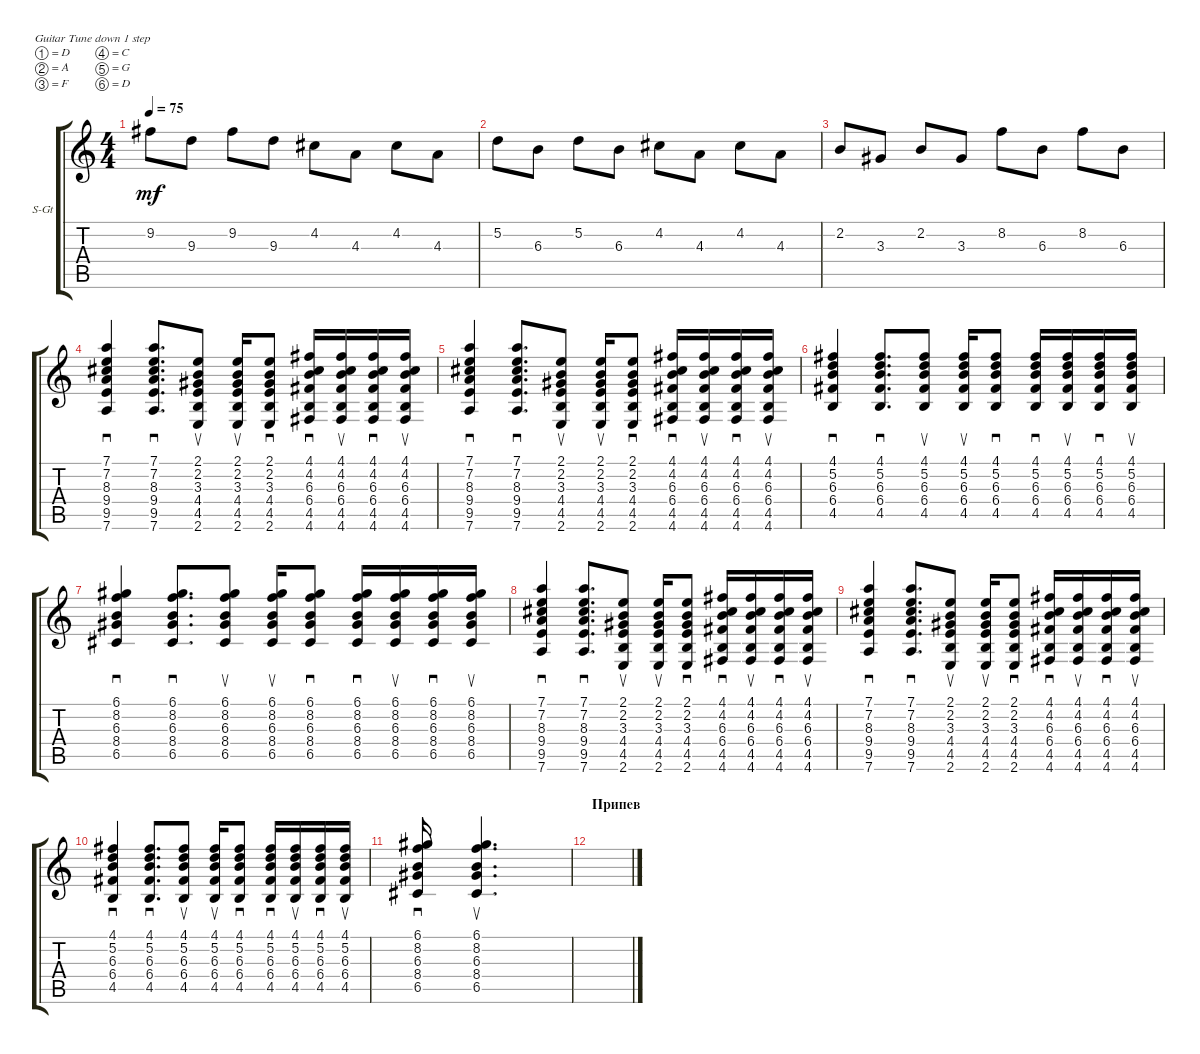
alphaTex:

\defaultSystemsLayout 4
\bracketExtendMode groupsimilarinstruments
\firstSystemTrackNameOrientation horizontal
\otherSystemsTrackNameOrientation horizontal
\track ("Гитара 2" "S-Gt") {instrument acousticguitarsteel}
\staff {score tabs}
\tuning (D4 A3 F3 C3 G2 D2)
\ts (4 4)
\tempo 75
\clef g2
\scale
0.333333
\ks c
9.2.8{dy mf} 9.3.8 9.2.8 9.3.8 4.2.8 4.3.8 4.2.8 4.3.8 |
\scale
0.333333 5.2.8 6.3.8 5.2.8 6.3.8 4.2.8 4.3.8 4.2.8 4.3.8 |
\scale
0.333333 2.2.8 3.3.8 2.2.8 3.3.8 8.2.8 6.3.8 8.2.8 6.3.8 |
\scale
0.333333 (7.6 9.5 9.4 8.3 7.2 7.1).4{sd} (7.6 9.5 9.4 8.3 7.2 7.1).8{d sd} (2.6 4.5 4.4 3.3 2.2 2.1).8{su} (2.6 4.5 4.4 3.3 2.2 2.1).16{su} (2.6 4.5 4.4 3.3 2.2 2.1).8{sd} (4.6 4.5 6.4 6.3 4.2 4.1).16{sd} (4.6 4.5 6.4 6.3 4.2 4.1).16{su} (4.6 4.5 6.4 6.3 4.2 4.1).16{sd} (4.6 4.5 6.4 6.3 4.2 4.1).16{su} |
\scale
0.333333 (7.6 9.5 9.4 8.3 7.2 7.1).4{sd} (7.6 9.5 9.4 8.3 7.2 7.1).8{d sd} (2.6 4.5 4.4 3.3 2.2 2.1).8{su} (2.6 4.5 4.4 3.3 2.2 2.1).16{su} (2.6 4.5 4.4 3.3 2.2 2.1).8{sd} (4.6 4.5 6.4 6.3 4.2 4.1).16{sd} (4.6 4.5 6.4 6.3 4.2 4.1).16{su} (4.6 4.5 6.4 6.3 4.2 4.1).16{sd} (4.6 4.5 6.4 6.3 4.2 4.1).16{su} |
\scale
0.333333 (4.5 6.4 6.3 5.2 4.1).4{sd} (4.5 6.4 6.3 5.2 4.1).8{d sd} (4.5 6.4 6.3 5.2 4.1).8{su} (4.5 6.4 6.3 5.2 4.1).16{su} (4.5 6.4 6.3 5.2 4.1).8{sd} (4.5 6.4 6.3 5.2 4.1).16{sd} (4.5 6.4 6.3 5.2 4.1).16{su} (4.5 6.4 6.3 5.2 4.1).16{sd} (4.5 6.4 6.3 5.2 4.1).16{su} |
\scale
0.333333 (6.5 8.4 6.3 8.2 6.1).4{sd} (6.5 8.4 6.3 8.2 6.1).8{d sd} (6.5 8.4 6.3 8.2 6.1).8{su} (6.5 8.4 6.3 8.2 6.1).16{su} (6.5 8.4 6.3 8.2 6.1).8{sd} (6.5 8.4 6.3 8.2 6.1).16{sd} (6.5 8.4 6.3 8.2 6.1).16{su} (6.5 8.4 6.3 8.2 6.1).16{sd} (6.5 8.4 6.3 8.2 6.1).16{su} |
\scale
0.333333 (7.6 9.5 9.4 8.3 7.2 7.1).4{sd} (7.6 9.5 9.4 8.3 7.2 7.1).8{d sd} (2.6 4.5 4.4 3.3 2.2 2.1).8{su} (2.6 4.5 4.4 3.3 2.2 2.1).16{su} (2.6 4.5 4.4 3.3 2.2 2.1).8{sd} (4.6 4.5 6.4 6.3 4.2 4.1).16{sd} (4.6 4.5 6.4 6.3 4.2 4.1).16{su} (4.6 4.5 6.4 6.3 4.2 4.1).16{sd} (4.6 4.5 6.4 6.3 4.2 4.1).16{su} |
\scale
0.333333 (7.6 9.5 9.4 8.3 7.2 7.1).4{sd} (7.6 9.5 9.4 8.3 7.2 7.1).8{d sd} (2.6 4.5 4.4 3.3 2.2 2.1).8{su} (2.6 4.5 4.4 3.3 2.2 2.1).16{su} (2.6 4.5 4.4 3.3 2.2 2.1).8{sd} (4.6 4.5 6.4 6.3 4.2 4.1).16{sd} (4.6 4.5 6.4 6.3 4.2 4.1).16{su} (4.6 4.5 6.4 6.3 4.2 4.1).16{sd} (4.6 4.5 6.4 6.3 4.2 4.1).16{su} |
\scale
0.333333 (4.5 6.4 6.3 5.2 4.1).4{sd} (4.5 6.4 6.3 5.2 4.1).8{d sd} (4.5 6.4 6.3 5.2 4.1).8{su} (4.5 6.4 6.3 5.2 4.1).16{su} (4.5 6.4 6.3 5.2 4.1).8{sd} (4.5 6.4 6.3 5.2 4.1).16{sd} (4.5 6.4 6.3 5.2 4.1).16{su} (4.5 6.4 6.3 5.2 4.1).16{sd} (4.5 6.4 6.3 5.2 4.1).16{su} |
(6.5 8.4 6.3 8.2 6.1).16{sd} (6.5 8.4 6.3 8.2 6.1).4{d su} |
\section ("" "Припев")
\scale
0.333333 |
\scale
0.333333 |
\scale
0.333333 |
\scale
0.333333 |
\scale
0.333333
